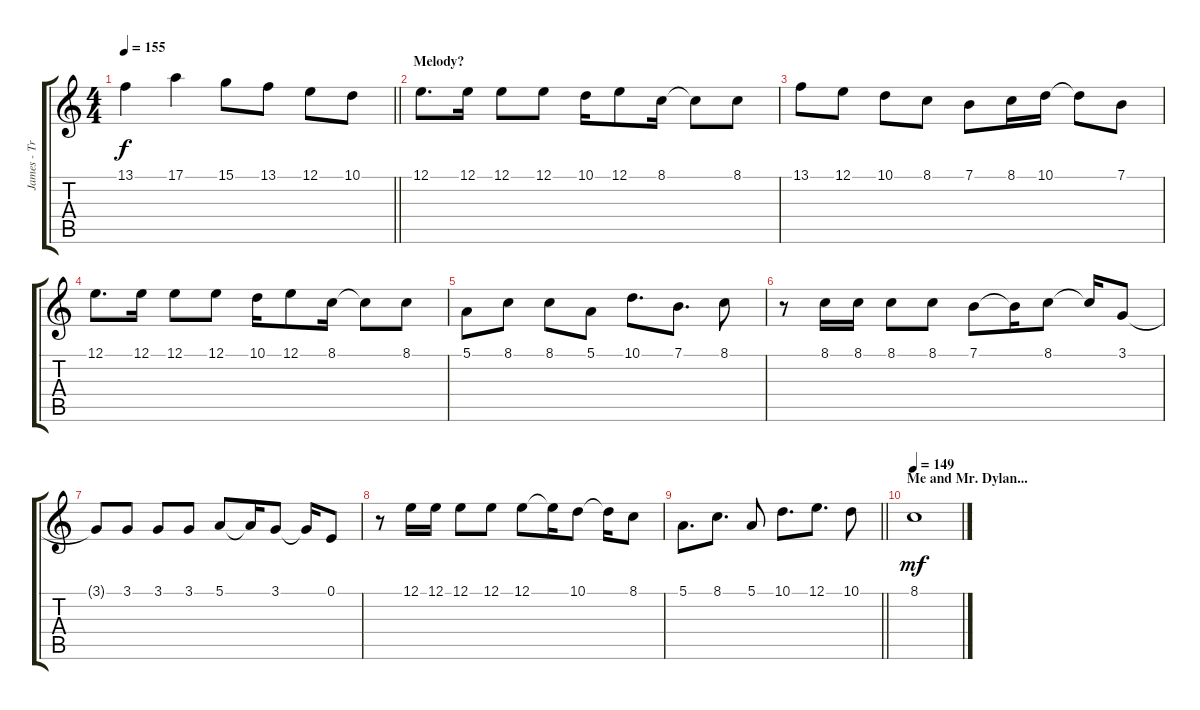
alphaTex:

\track ("James - Trumpet" "James - Tr") {instrument trumpet}
\staff {score tabs}
\tuning (E4 B3 G3 D3 A2 E2) {hide}
\ts (4 4)
\tempo 155
\clef g2
\barLineRight lightlight
\ks c
13.1.4{dy f} 17.1.4 15.1.8 13.1.8 12.1.8 10.1.8 |
\section ("" "Melody?")
12.1.8{d} 12.1.16 12.1.8 12.1.8 10.1.16 12.1.8 8.1.16 8.1{t}.8 8.1.8 |
13.1.8 12.1.8 10.1.8 8.1.8 7.1.8 8.1.16 10.1.16 10.1{t}.8 7.1.8 |
12.1.8{d} 12.1.16 12.1.8 12.1.8 10.1.16 12.1.8 8.1.16 8.1{t}.8 8.1.8 |
5.1.8 8.1.8 8.1.8 5.1.8 10.1.8{d} 7.1.8{d} 8.1.8 |
r.8 8.1.16 8.1.16 8.1.8 8.1.8 7.1.8 7.1{t}.16 8.1.8 8.1{t}.16 3.1.8 |
3.1{t}.8 3.1.8 3.1.8 3.1.8 5.1.8 5.1{t}.16 3.1.8 3.1{t}.16 0.1.8 |
r.8 12.1.16 12.1.16 12.1.8 12.1.8 12.1.8 12.1{t}.16 10.1.8 10.1{t}.16 8.1.8 |
\barLineRight lightlight
5.1.8{d} 8.1.8{d} 5.1.8 10.1.8{d} 12.1.8{d} 10.1.8 |
\section ("" "Me and Mr. Dylan...")
\tempo 149
8.1.1{dy mf volume 0}
